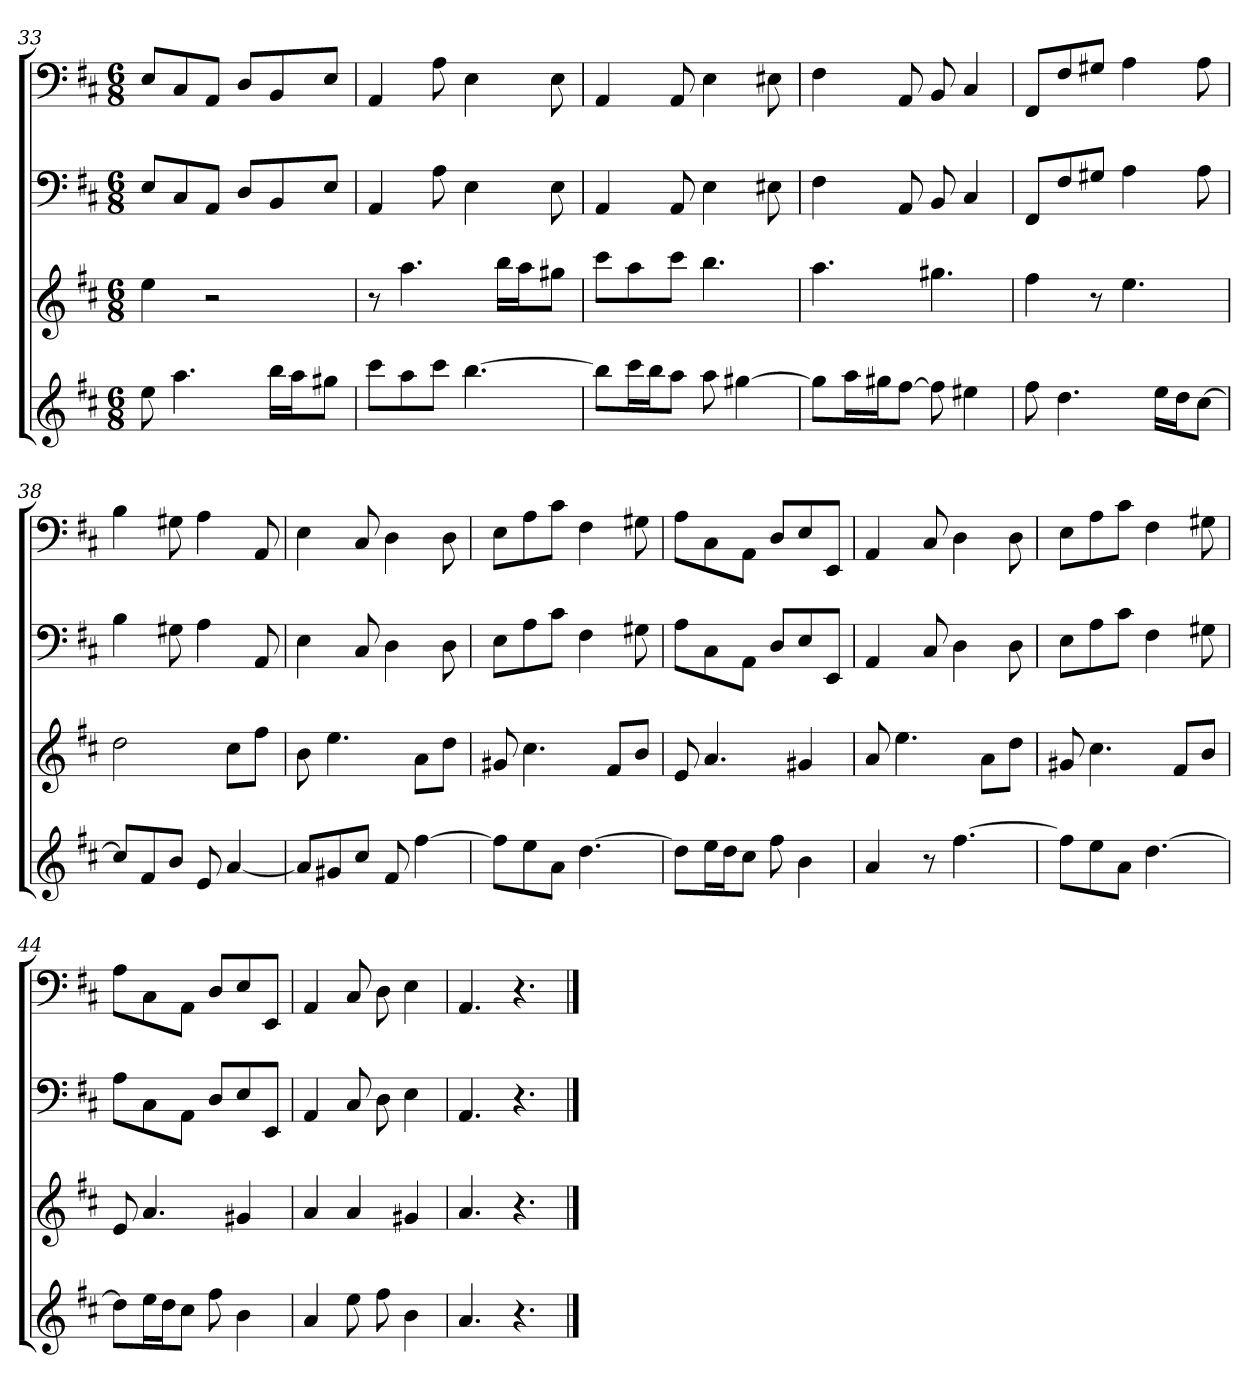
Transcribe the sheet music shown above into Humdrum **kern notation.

**kern	**kern	**kern	**kern
*part4	*part3	*part2	*part1
*staff4	*staff3	*staff2	*staff1
*k[f#c#]	*k[f#c#]	*k[f#c#]	*k[f#c#]
*D:	*D:	*D:	*D:
*M6/8	*M6/8	*M6/8	*M6/8
=33	=33	=33	=33
8ee	4ee	8EL	8EL
4.aa	.	8C#	8C#
.	2r	8AAJ	8AAJ
.	.	8DL	8DL
16bbLL	.	8BB	8BB
16aaJ	.	.	.
8gg#XJ	.	8EJ	8EJ
=34	=34	=34	=34
8ccc#L	8r	4AA	4AA
8aa	4.aa	.	.
8ccc#J	.	8A	8A
[4.bb	.	4E	4E
.	16bbLL	.	.
.	16aaJ	.	.
.	8gg#XJ	8E	8E
=35	=35	=35	=35
8bbL]	8ccc#L	4AA	4AA
16ccc#L	8aa	.	.
16bbJ	.	.	.
8aaJ	8ccc#J	8AA	8AA
8aa	4.bb	4E	4E
[4gg#X	.	.	.
.	.	8E#X	8E#X
=36	=36	=36	=36
8gg#L]	4.aa	4F#	4F#
16aaL	.	.	.
16gg#XJ	.	.	.
[8ff#J	.	8AA	8AA
8ff#]	4.gg#X	8BB	8BB
4ee#X	.	4C#	4C#
=37	=37	=37	=37
8ff#	4ff#	8FF#L	8FF#L
4.dd	.	8F#	8F#
.	8r	8G#XJ	8G#XJ
.	4.ee	4A	4A
16eeLL	.	.	.
16ddJ	.	.	.
[8cc#J	.	8A	8A
=38	=38	=38	=38
8cc#L]	2dd	4B	4B
8f#	.	.	.
8bJ	.	8G#X	8G#X
8e	.	4A	4A
[4a	8cc#L	.	.
.	8ff#J	8AA	8AA
=39	=39	=39	=39
8aL]	8b	4E	4E
8g#X	4.ee	.	.
8cc#J	.	8C#	8C#
8f#	.	4D	4D
[4ff#	8aL	.	.
.	8ddJ	8D	8D
=40	=40	=40	=40
8ff#L]	8g#X	8EL	8EL
8ee	4.cc#	8A	8A
8aJ	.	8c#J	8c#J
[4.dd	.	4F#	4F#
.	8f#L	.	.
.	8bJ	8G#X	8G#X
=41	=41	=41	=41
8ddL]	8e	8AL	8AL
16eeL	4.a	8C#	8C#
16ddJ	.	.	.
8cc#J	.	8AAJ	8AAJ
8ff#	.	8DL	8DL
4b	4g#X	8E	8E
.	.	8EEJ	8EEJ
=42	=42	=42	=42
4a	8a	4AA	4AA
.	4.ee	.	.
8r	.	8C#	8C#
[4.ff#	.	4D	4D
.	8aL	.	.
.	8ddJ	8D	8D
=43	=43	=43	=43
8ff#L]	8g#X	8EL	8EL
8ee	4.cc#	8A	8A
8aJ	.	8c#J	8c#J
[4.dd	.	4F#	4F#
.	8f#L	.	.
.	8bJ	8G#X	8G#X
=44	=44	=44	=44
8ddL]	8e	8AL	8AL
16eeL	4.a	8C#	8C#
16ddJ	.	.	.
8cc#J	.	8AAJ	8AAJ
8ff#	.	8DL	8DL
4b	4g#X	8E	8E
.	.	8EEJ	8EEJ
=45	=45	=45	=45
4a	4a	4AA	4AA
8ee	4a	8C#	8C#
8ff#	.	8D	8D
4b	4g#X	4E	4E
=46	=46	=46	=46
4.a	4.a	4.AA	4.AA
4.r	4.r	4.r	4.r
==	==	==	==
*-	*-	*-	*-
